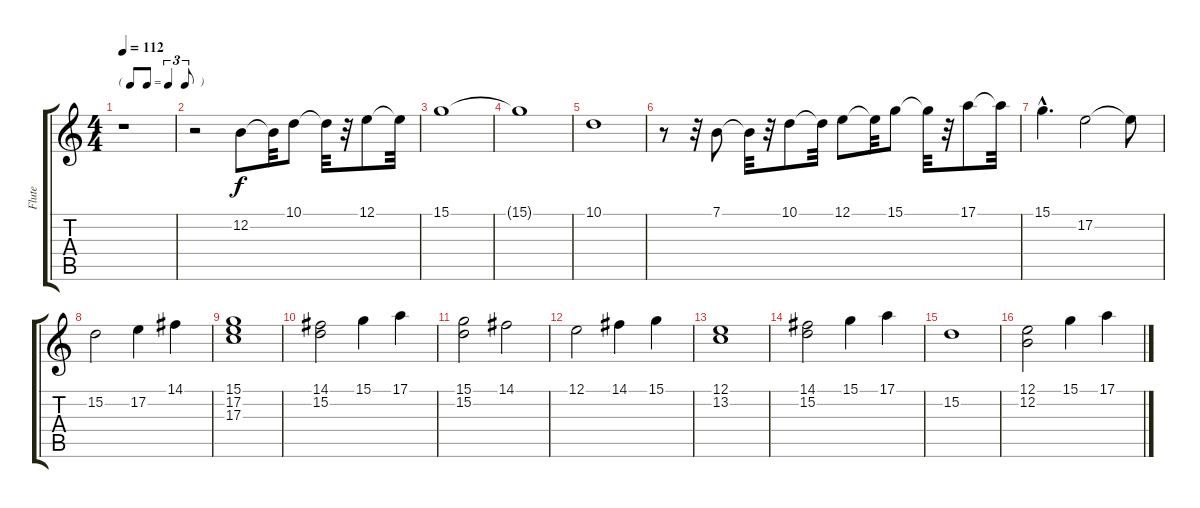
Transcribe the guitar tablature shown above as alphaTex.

\track ("Flute" "Flute") {instrument flute}
\staff {score tabs}
\tuning (E4 B3 G3 D3 A2 E2) {hide}
\ts (4 4)
\tf triplet8th
\tempo 112
\clef g2
\ks c
r.1{dy f} |
r.2 12.2.8 12.2{t}.32 10.1.8 10.1{t}.32 r.32 12.1.8 12.1{t}.32 |
15.1.1 |
15.1{t}.1 |
10.1.1 |
r.8 r.32 7.1.8 7.1{t}.32 r.32 10.1.8 10.1{t}.32 12.1.8 12.1{t}.32 15.1.8 15.1{t}.32 r.32 17.1.8 17.1{t}.32 |
15.1{hac}.4{d} 17.2.2 17.2{t}.8 |
15.2.2 17.2.4 14.1.4 |
(15.1 17.2 17.3).1 |
(14.1 15.2).2 15.1.4 17.1.4 |
(15.1 15.2).2 14.1.2 |
12.1.2 14.1.4 15.1.4 |
(12.1 13.2).1 |
(14.1 15.2).2 15.1.4 17.1.4 |
15.2.1 |
(12.1 12.2).2 15.1.4 17.1.4
